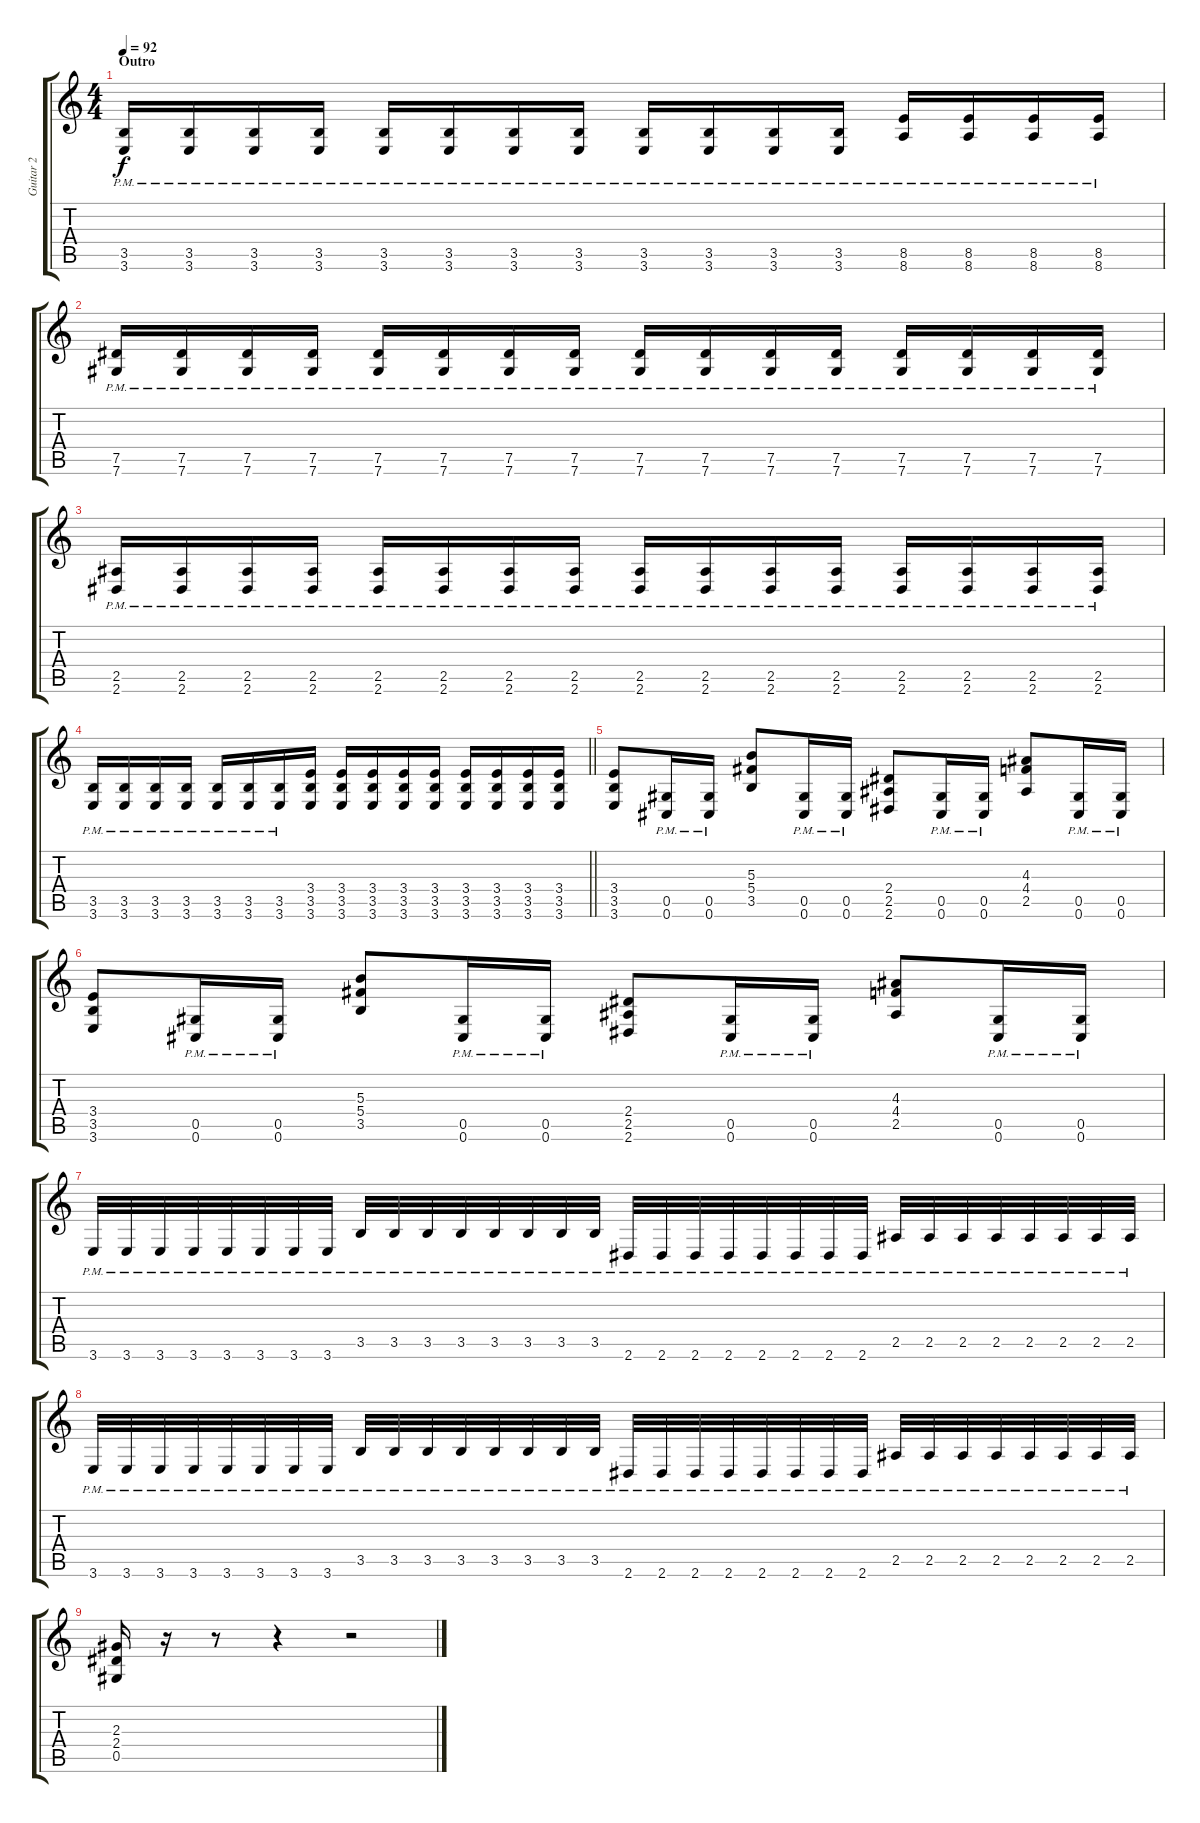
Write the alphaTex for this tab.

\track ("Guitar 2" "Guitar 2") {instrument distortionguitar}
\staff {score tabs}
\tuning (Eb4 Bb3 Gb3 Db3 Ab2 Db2) {hide}
\ts (4 4)
\section ("" "Outro")
\tempo 92
\clef g2
\ks c
(3.5{pm} 3.6{pm}).16{dy f} (3.5{pm} 3.6{pm}).16 (3.5{pm} 3.6{pm}).16 (3.5{pm} 3.6{pm}).16 (3.5{pm} 3.6{pm}).16 (3.5{pm} 3.6{pm}).16 (3.5{pm} 3.6{pm}).16 (3.5{pm} 3.6{pm}).16 (3.5{pm} 3.6{pm}).16 (3.5{pm} 3.6{pm}).16 (3.5{pm} 3.6{pm}).16 (3.5{pm} 3.6{pm}).16 (8.5{pm} 8.6{pm}).16 (8.5{pm} 8.6{pm}).16 (8.5{pm} 8.6{pm}).16 (8.5{pm} 8.6{pm}).16 |
(7.5{pm} 7.6{pm}).16 (7.5{pm} 7.6{pm}).16 (7.5{pm} 7.6{pm}).16 (7.5{pm} 7.6{pm}).16 (7.5{pm} 7.6{pm}).16 (7.5{pm} 7.6{pm}).16 (7.5{pm} 7.6{pm}).16 (7.5{pm} 7.6{pm}).16 (7.5{pm} 7.6{pm}).16 (7.5{pm} 7.6{pm}).16 (7.5{pm} 7.6{pm}).16 (7.5{pm} 7.6{pm}).16 (7.5{pm} 7.6{pm}).16 (7.5{pm} 7.6{pm}).16 (7.5{pm} 7.6{pm}).16 (7.5{pm} 7.6{pm}).16 |
(2.5{pm} 2.6{pm}).16 (2.5{pm} 2.6{pm}).16 (2.5{pm} 2.6{pm}).16 (2.5{pm} 2.6{pm}).16 (2.5{pm} 2.6{pm}).16 (2.5{pm} 2.6{pm}).16 (2.5{pm} 2.6{pm}).16 (2.5{pm} 2.6{pm}).16 (2.5{pm} 2.6{pm}).16 (2.5{pm} 2.6{pm}).16 (2.5{pm} 2.6{pm}).16 (2.5{pm} 2.6{pm}).16 (2.5{pm} 2.6{pm}).16 (2.5{pm} 2.6{pm}).16 (2.5{pm} 2.6{pm}).16 (2.5{pm} 2.6{pm}).16 |
\barLineRight lightlight
(3.5{pm} 3.6{pm}).16 (3.5{pm} 3.6{pm}).16 (3.5{pm} 3.6{pm}).16 (3.5{pm} 3.6{pm}).16 (3.5{pm} 3.6{pm}).16 (3.5{pm} 3.6{pm}).16 (3.5{pm} 3.6{pm}).16 (3.4 3.5 3.6).16 (3.4 3.5 3.6).16 (3.4 3.5 3.6).16 (3.4 3.5 3.6).16 (3.4 3.5 3.6).16 (3.4 3.5 3.6).16 (3.4 3.5 3.6).16 (3.4 3.5 3.6).16 (3.4 3.5 3.6).16 |
\section ("" "")
(3.4 3.5 3.6).8 (0.5{pm} 0.6{pm}).16 (0.5{pm} 0.6{pm}).16 (5.3 5.4 3.5).8 (0.5{pm} 0.6{pm}).16 (0.5{pm} 0.6{pm}).16 (2.4 2.5 2.6).8 (0.5{pm} 0.6{pm}).16 (0.5{pm} 0.6{pm}).16 (4.3 4.4 2.5).8 (0.5{pm} 0.6{pm}).16 (0.5{pm} 0.6{pm}).16 |
(3.4 3.5 3.6).8 (0.5{pm} 0.6{pm}).16 (0.5{pm} 0.6{pm}).16 (5.3 5.4 3.5).8 (0.5{pm} 0.6{pm}).16 (0.5{pm} 0.6{pm}).16 (2.4 2.5 2.6).8 (0.5{pm} 0.6{pm}).16 (0.5{pm} 0.6{pm}).16 (4.3 4.4 2.5).8 (0.5{pm} 0.6{pm}).16 (0.5{pm} 0.6{pm}).16 |
3.6{pm}.32 3.6{pm}.32 3.6{pm}.32 3.6{pm}.32 3.6{pm}.32 3.6{pm}.32 3.6{pm}.32 3.6{pm}.32 3.5{pm}.32 3.5{pm}.32 3.5{pm}.32 3.5{pm}.32 3.5{pm}.32 3.5{pm}.32 3.5{pm}.32 3.5{pm}.32 2.6{pm}.32 2.6{pm}.32 2.6{pm}.32 2.6{pm}.32 2.6{pm}.32 2.6{pm}.32 2.6{pm}.32 2.6{pm}.32 2.5{pm}.32 2.5{pm}.32 2.5{pm}.32 2.5{pm}.32 2.5{pm}.32 2.5{pm}.32 2.5{pm}.32 2.5{pm}.32 |
3.6{pm}.32 3.6{pm}.32 3.6{pm}.32 3.6{pm}.32 3.6{pm}.32 3.6{pm}.32 3.6{pm}.32 3.6{pm}.32 3.5{pm}.32 3.5{pm}.32 3.5{pm}.32 3.5{pm}.32 3.5{pm}.32 3.5{pm}.32 3.5{pm}.32 3.5{pm}.32 2.6{pm}.32 2.6{pm}.32 2.6{pm}.32 2.6{pm}.32 2.6{pm}.32 2.6{pm}.32 2.6{pm}.32 2.6{pm}.32 2.5{pm}.32 2.5{pm}.32 2.5{pm}.32 2.5{pm}.32 2.5{pm}.32 2.5{pm}.32 2.5{pm}.32 2.5{pm}.32 |
(2.3 2.4 0.5).16 r.16 r.8 r.4 r.2
